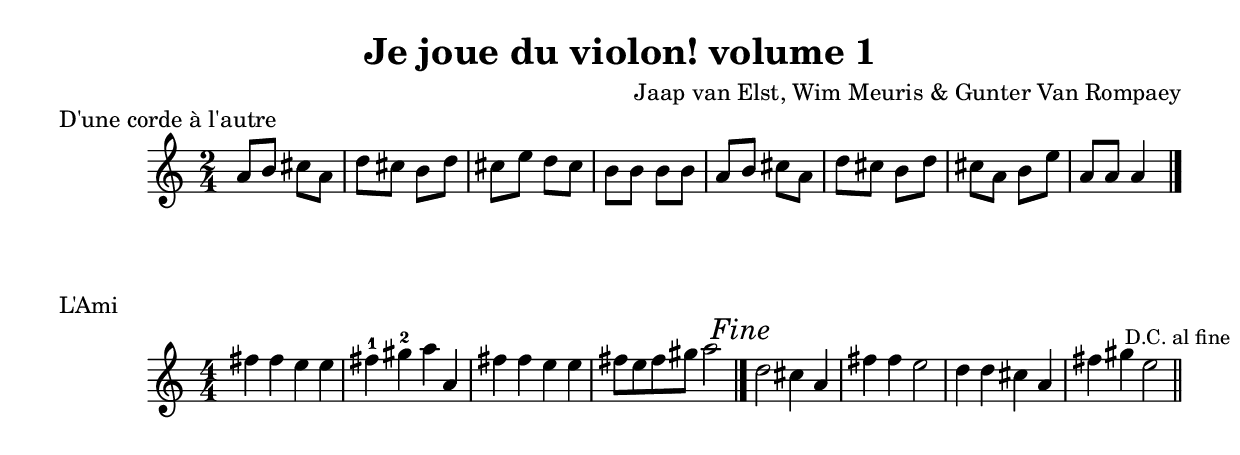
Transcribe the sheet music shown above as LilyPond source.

DSfine = {
  \once \override Score.RehearsalMark #'break-visibility = #'#(#t #t #f)
  \mark \markup { \small "D.S. al fine" }
}

DS = {
  \once \override Score.RehearsalMark #'break-visibility = #'#(#t #t #f)
  \mark \markup { \small "D.S." }
}

DCfine = {
  \once \override Score.RehearsalMark #'break-visibility = #'#(#t #t #f)
  \mark \markup { \small "D.C. al fine" }
}

DCcoda = {
  \once \override Score.RehearsalMark #'break-visibility = #'#(#t #t #f)
  \mark \markup { \small "D.C. al coda" }
}

DScoda = {
  \once \override Score.RehearsalMark #'break-visibility = #'#(#t #t #f)
  \mark \markup { \small "D.S. al coda" }
}

Fine = {
  \once \override Score.RehearsalMark #'break-visibility = #'#(#t #t #f)
  \mark \markup {\italic "Fine" }
}

GotoCoda = {
  \once \override Score.RehearsalMark #'break-visibility = #'#(#t #t #f)
  \mark \markup { \small \musicglyph #"scripts.coda" }
}

\header {
  title = "Je joue du violon! volume 1"
  composer = "Jaap van Elst, Wim Meuris & Gunter Van Rompaey"
}

\language "français"

\score {
\header { piece = "D'une corde à l'autre" }
  \relative la' {
    \numericTimeSignature
    \time 2/4
    la8 si8 dod8 la8
    re8 dod8 si8 re8
    dod8 mi8 re8 dod8
    si8 si8 si8 si8
    la8 si8 dod8 la8
    re8 dod8 si8 re8
    dod8 la8 si8 mi8
    la,8 la8 la4
    \bar "|."
  }
  \layout {}
  \midi {}
}

\score {
\header { piece = "L'Ami" }
  \relative la'' {
    \numericTimeSignature
    \time 4/4
    fad4 fad4 mi4 mi4
    fad4^1 sold4^2 la4 la,4
    fad'4 fad4 mi4 mi4
    fad8 mi8 fad8 sold8 la2
    \Fine
    \bar "|."
    re,2 dod4 la fad' fad mi2 re4 re dod la fad' sold mi2
    \DCfine 
    \bar "||"
  }
  \layout {}
  \midi {}
}

